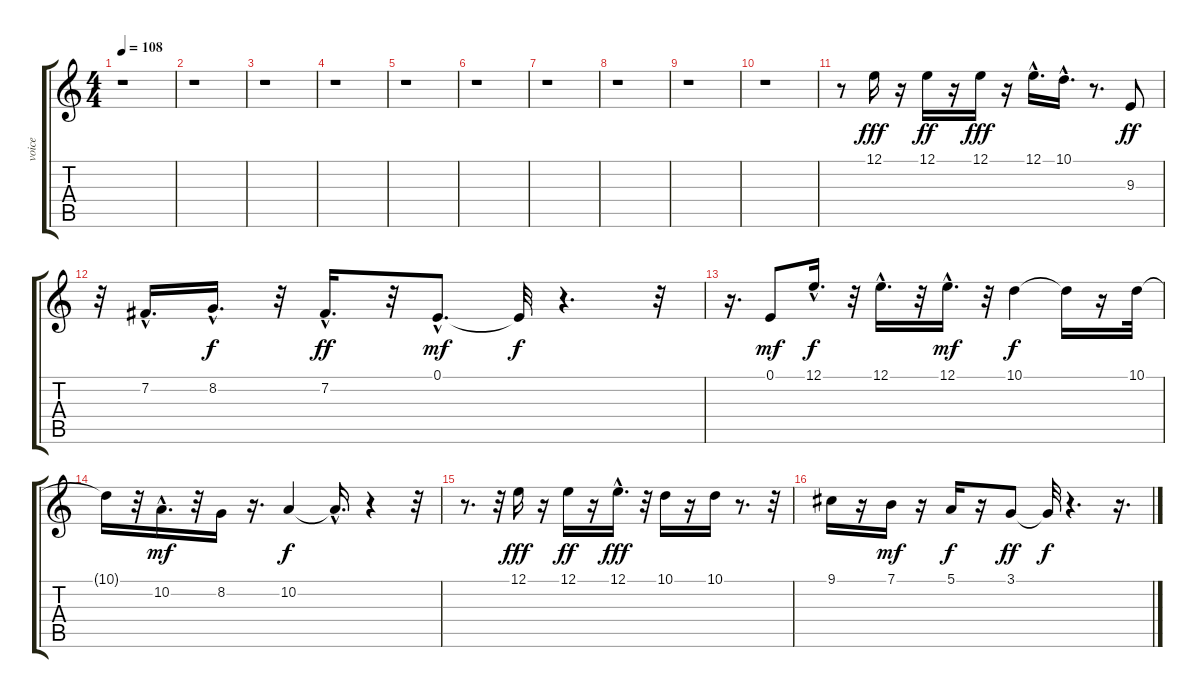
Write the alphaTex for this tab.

\track ("voice" "voice") {instrument lead3calliope}
\staff {score tabs}
\tuning (E4 B3 G3 D3 A2 E2) {hide}
\ts (4 4)
\tempo 108
\clef g2
\ks c
r.1{dy f} |
r.1 |
r.1 |
r.1 |
r.1 |
r.1 |
r.1 |
r.1 |
r.1 |
r.1 |
r.8 12.1.16{dy fff instrument lead3calliope} r.16 12.1.16{dy ff} r.16 12.1.16{dy fff} r.16 12.1{hac}.16{d} 10.1{hac}.16{d} r.8{d} 9.3.8{dy ff} |
r.32 7.2{hac}.16{d} 8.2{hac}.16{d dy f} r.32 7.2{hac}.16{d dy ff} r.32 0.1{hac}.8{d dy mf} 0.1{t}.32{dy f} r.4{d} r.32 |
r.16{d} 0.1.8{dy mf} 12.1{hac}.16{d dy f} r.32 12.1{hac}.16{d} r.32 12.1{hac}.16{d dy mf} r.32 10.1.4{dy f} 10.1{t}.16 r.16 10.1.32 |
10.1{t}.16 r.32 10.2{hac}.16{d dy mf} r.32 8.2.16 r.16{d} 10.2.4{dy f} 10.2{hac t}.16{d} r.4 r.32 |
r.8{d} r.32 12.1.16{dy fff} r.16 12.1.16{dy ff} r.16 12.1{hac}.16{d dy fff} r.32 10.1.16 r.16 10.1.16 r.8{d} r.32 |
9.1.16 r.16 7.1.16{dy mf} r.16 5.1.16{dy f} r.16 3.1.8{dy ff} 3.1{t}.32{dy f} r.4{d} r.16{d}
